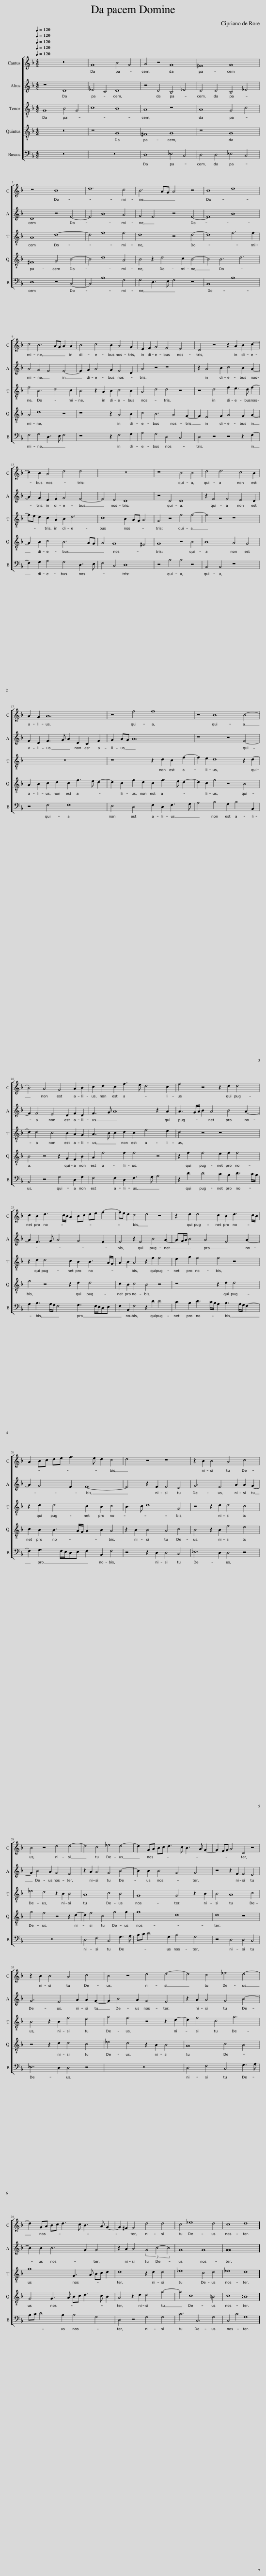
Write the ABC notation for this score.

X:1
%%score [ 1 2 [ 3 4 ] 5 ]
L:1/8
Q:1/4=120
M:4/2
I:linebreak $
K:F
V:1 treble
V:2 treble
V:3 treble-8
V:4 treble-8
V:5 bass
V:1
 z16 | G8 B4 G4 | A4 z4 G8 | ^F8 G8 |$ z8 B8 | %5
 d12 c4 | B6 AG A4 z4 | B8 d8 |$ c4 B6 AG A2 A2 | B4 c4 B2 A4 G2 | %10
 E2 F2 G4 F4 E4 | D4 z4 z2 A2 B2 c2- |$ c2 B2 A4 d4 d4 | z16 | z8 B4 B4 | %15
 d4 d6 c4 B2 |$ A2 G2 A12 | z4 f4 f8 | z4 B8 B4- |$ B4 A4 G4 A2 B2 | %20
 c2 d2 c2 f3 e d4 c2 | f4 z4 z2 d2 d4 |$ c2 B2 d3 c/B/ A2 Bc de f2- | fe d2 c4 d4 z4 | z2 d2 d4 c2 B2 d3 c/B/ |$ %25
 A2 Bc de f3 e d2 c4 | d4 z4 z8 | z2 B2 B4 A4 c4 |$ B4 z4 d4 d4- | d4 c4 _e4 d4- | %30
 d2 GA Bc d3 c B3 A G2- | G2 FG A4 D4 z4 |$ z2 B2 B4 A4 c4 | B4 z4 d4 d4- | d4 c4 _e4 d4- |$ %35
 d2 GA Bc d3 c B3 A G2- | G2 ^F2 F4 d4 d4 | c4 _e8 d4 | c8 d8 |] %39
V:2
 z8 D8 | _E4 C4 D8 | z4 D4 B,4 _E4 | D4 D4 B,4 _E4 |$ D8 z4 F4- | %5
 F4 B8 A4 | G4 F4 z4 F4- | F8 B8 |$ A4 G4 F4 F4- | F2 G2 A4 G2 F4 D2 | %10
 A4 z4 z8 | z2 A4 B2 c4 B2 A2- |$ A2 G2 E2 F2 G4 F4- | F4 E4 D8 | z4 D4 D8 | %15
 z2 F4 F4 E4 D2 |$ F2 D2 F3 G A2 D2 C2 F2 | G2 AG A12 | z8 z4 F4- |$ F2 F4 E4 D2 F2 D2 | %20
 F3 G A8 z2 A2 | A3 G/A/ B2 A4 B4 A2- |$ A2 F3 G A4 G4 F2 | F4 z2 F4 B4 A2- | AG/A/ B4 A4 F4 A2- |$ %25
 A2 G4 F2 F8- | F4 z2 F2 F4 E4 | G6 F4 A2 A2 G2- |$ G2 B4 A2 G4 F4 | z2 A2 A4 G4 B4- | %30
 B2 B2 B4 G4 G4 | z4 z2 F2 F4 E4 |$ G6 F4 A2 A2 G2- | G2 B4 A2 G4 F4 | z2 A2 A4 G4 B4- |$ %35
 B2 B2 B6 G2 G4 | z2 A2 A4 (3G4 B4- B4 | G8 G8 | G16 |] %39
V:3
 G8 B4 G4 | c8 B8 | A8 z8 | A8 G4 c4 |$ A8 d8- | %5
 d4 f8 f4 | d8 z4 d4- | d8 f6 f2 |$ f4 B6 d4 c2 | B4 z2 A2 B2 c4 B2 | %10
 A4 d4 d4 z4 | z4 d4 f2 e3 d f2- |$ fe d2 c2 A2 B2 d6 | c8 B2 AG A4 | G4 z4 f4 f4- | %15
 f4 z4 z8 |$ z16 | z8 z2 d2 c2 f2- | f2 e2 d8 z2 d2- |$ d2 d4 c4 B2 A2 G2 | %20
 A3 B c2 d2 c2 f4 e2 | d4 z4 z8 |$ z2 d2 d4 c2 B2 B3 A/G/ | A2 B2 A4 z2 f2 f4 | e2 g2 f4 f4 z4 |$ %25
 z2 d2 d4 c2 B2 c4 | B3 c d8 G4 | z4 z2 d2 d4 c4 |$ _e4 d4 z2 B2 B4 | A8 c4 B4 | %30
 G8 G4 z2 B2 | B4 A8 c4 |$ B4 z2 B2 f4 e4 | g4 f4 z4 z2 d2- | d2 f4 c4 g6 |$ %35
 g8 G3 A Bc d2 | d8 z2 d2 d4 | _e8 c4 d4 | _e8 d8 |] %39
V:4
 z16 | z8 G8 | ^F8 G8 | z8 G8 |$ ^F8 G4 B4- | %5
 B4 d8 A4 | B4 z2 d4 c2 B4- | B4 B6 d6 |$ A4 d8 z4 | z8 z2 A4 B2 | %10
 c4 B6 A4 G2- | G2 F4 G2 A4 G2 A2- |$ A2 B2 c4 B6 AG | A4 G8 ^F4 | G8 z4 B4 | %15
 B8 A4 G4 |$ A2 B2 c2 d2 c2 f3 e d2- | d2 c2 f2 d2 c2 f3 e d2- | d2 c2 f4 z4 B4 |$ B4 z4 z2 G2 F2 B2 | %20
 A2 f4 f2 f4 z4 | z2 f2 f4 e2 f2 f4 |$ f4 z4 z2 d2 d4 | c2 B2 c4 B4 z4 | z8 z2 d2 d4 |$ %25
 c2 B2 B3 A/G/ A2 B2 A4 | z2 B2 B4 A4 c4 | B4 z2 B2 f4 e4 |$ g4 f4 z4 z2 d2- | d2 f4 c4 g4 g2 | %30
 g8 d8 | d8 z8 |$ z4 z2 d2 d4 c4 | _e4 d4 z2 B2 B4 | A8 c4 B4 |$ %35
 G4 G3 A Bc d3 c B2 | A4 z2 d2 d4 g4- | g4 c8 =B4 | c8 =B8 |] %39
V:5
 z16 | z16 | D,8 _E,4 C,4 | D,4 D,4 _E,4 C,4 |$ D,8 z4 B,,4- | %5
 B,,4 B,8 F,4 | G,4 D,3 E, F,4 z4 | B,,8 B,8 |$ F,4 G,4 D,3 E, F,4 | z8 z2 F,4 G,2 | %10
 A,4 G,4 D,4 C,4 | D,4 z4 z4 z2 F,2- |$ F,2 G,2 A,4 G,4 D,3 E, | F,4 C,4 D,8 | z4 B,4 B,4 z4 | %15
 B,,4 B,,4 z8 |$ z4 F,4 F,8 | E,4 D,4 F,2 D,2 F,3 G, | A,4 B,4 G,2 B,4 B,,2 |$ B,,4 z4 G,4 D,2 G,2 | %20
 F,4 F,2 D,2 F,3 G, A,4 | z2 D2 D4 C2 B,2 D3 C/B,/ |$ A,2 B,3 A,/G,/ F,4 G,3 F,/E,/D,E, | F,2 B,,2 F,4 z2 D2 D4 | C2 B,2 D3 C/B,/ A,2 B,3 A,/G,/ F,2- |$ %25
 F,2 G,3 F,/E,/D,E, F,2 B,,2 F,4 | z4 z2 D,2 D,4 C,4 | _E,6 D,2 D,4 z4 |$ z16 | D,4 F,4 C,4 G,3 A, | %30
 B,C D4 G,2 B,4 G,4 | z4 D,4 D,4 C,4 |$ _E,6 D,2 D,4 z4 | z16 | D,4 F,4 C,4 G,3 A, |$ %35
 B,C D4 B,2 B,4 G,4 | D,4 z4 G,4 G,4 | C6 C,6 G,4 | C,4 C4 G,8 |] %39
